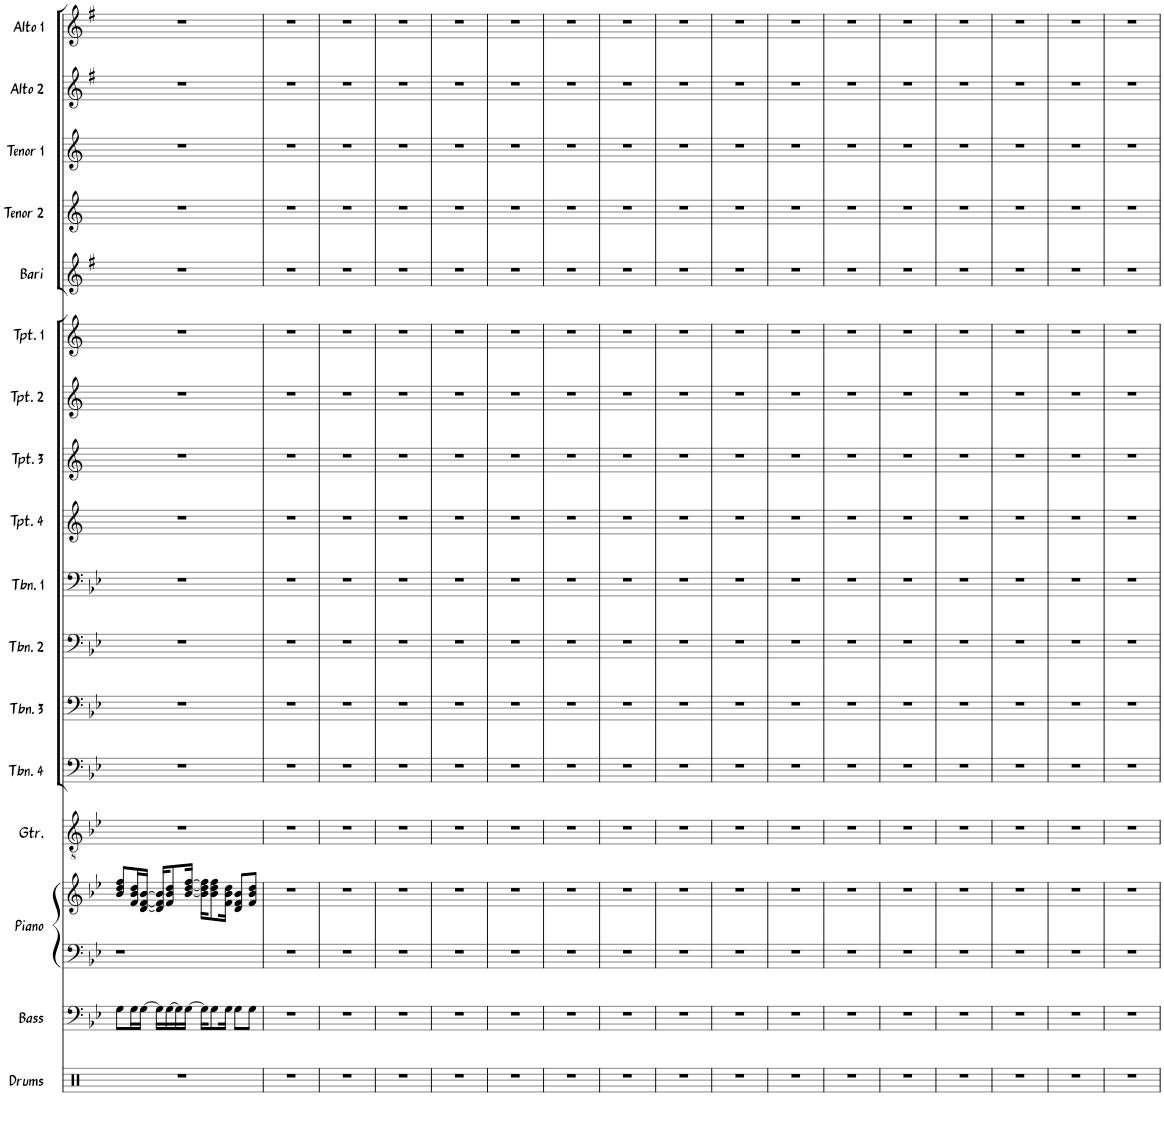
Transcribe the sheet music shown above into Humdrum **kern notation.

**kern	**kern	**kern	**kern	**kern	**kern	**kern	**kern	**kern	**kern	**kern	**kern	**kern	**kern	**kern	**kern	**kern	**kern
*part17	*part16	*part15	*part15	*part14	*part13	*part12	*part11	*part10	*part9	*part8	*part7	*part6	*part5	*part4	*part3	*part2	*part1
*staff18	*staff17	*staff16	*staff15	*staff14	*staff13	*staff12	*staff11	*staff10	*staff9	*staff8	*staff7	*staff6	*staff5	*staff4	*staff3	*staff2	*staff1
*I"Drums	*I"Bass	*I"Piano	*	*I"Guitar	*I"Trombone 4	*I"Trombone 3	*I"Trombone 2	*I"Trombone 1	*I"Trumpet 4	*I"Trumpet 3	*I"Trumpet 2	*I"Trumpet 1	*I"Baritone Sax	*I"Tenor Sax 2	*I"Tenor Sax 1	*I"Alto Sax 2	*I"Alto Sax 1
*I'Drums	*I'Bass	*I'Piano	*	*I'Gtr.	*I'Tbn. 4	*I'Tbn. 3	*I'Tbn. 2	*I'Tbn. 1	*I'Tpt. 4	*I'Tpt. 3	*I'Tpt. 2	*I'Tpt. 1	*I'Bari	*I'Tenor 2	*I'Tenor 1	*I'Alto 2	*I'Alto 1
!!LO:PB:g=z
*clefX	*clefF4	*clefF4	*clefG2	*clefGv2	*clefF4	*clefF4	*clefF4	*clefF4	*clefG2	*clefG2	*clefG2	*clefG2	*clefG2	*clefG2	*clefG2	*clefG2	*clefG2
*	*Trd7c12	*	*	*	*	*	*	*	*Trd1c2	*Trd1c2	*Trd1c2	*Trd1c2	*Trd12c21	*Trd8c14	*Trd8c14	*Trd5c9	*Trd5c9
*k[]	*k[b-e-]	*k[b-e-]	*k[b-e-]	*k[b-e-]	*k[b-e-]	*k[b-e-]	*k[b-e-]	*k[b-e-]	*k[]	*k[]	*k[]	*k[]	*k[f#]	*k[]	*k[]	*k[f#]	*k[f#]
*M4/4	*M4/4	*M4/4	*M4/4	*M4/4	*M4/4	*M4/4	*M4/4	*M4/4	*M4/4	*M4/4	*M4/4	*M4/4	*M4/4	*M4/4	*M4/4	*M4/4	*M4/4
=131	=131	=131	=131	=131	=131	=131	=131	=131	=131	=131	=131	=131	=131	=131	=131	=131	=131
1r	8G\L	1r	8b-/ 8dd/ 8ff/L	1r	1r	1r	1r	1r	1r	1r	1r	1r	1r	1r	1r	1r	1r
.	16G\L	.	16f/ 16b-/ 16dd/L	.	.	.	.	.	.	.	.	.	.	.	.	.	.
.	[16G\JJ	.	[16d/ [16f/ [16b-/JJ	.	.	.	.	.	.	.	.	.	.	.	.	.	.
.	16G\LL]	.	16d/] 16f/] 16b-/]KL	.	.	.	.	.	.	.	.	.	.	.	.	.	.
.	[16G\	.	8f/ 8b-/ 8dd/	.	.	.	.	.	.	.	.	.	.	.	.	.	.
.	16G\]	.	.	.	.	.	.	.	.	.	.	.	.	.	.	.	.
.	[16G\JJ	.	[16b-/ [16dd/ [16ff/Jk	.	.	.	.	.	.	.	.	.	.	.	.	.	.
.	16G\KL]	.	16b-\] 16dd\] 16ff\]KL	.	.	.	.	.	.	.	.	.	.	.	.	.	.
.	8G\	.	8b-\ 8dd\ 8ff\	.	.	.	.	.	.	.	.	.	.	.	.	.	.
.	16G\Jk	.	16f\ 16b-\ 16dd\Jk	.	.	.	.	.	.	.	.	.	.	.	.	.	.
.	8G\L	.	8d/ 8f/ 8b-/L	.	.	.	.	.	.	.	.	.	.	.	.	.	.
.	8G\J	.	8f/ 8b-/ 8dd/J	.	.	.	.	.	.	.	.	.	.	.	.	.	.
=132	=132	=132	=132	=132	=132	=132	=132	=132	=132	=132	=132	=132	=132	=132	=132	=132	=132
1r	1r	1r	1r	1r	1r	1r	1r	1r	1r	1r	1r	1r	1r	1r	1r	1r	1r
=133	=133	=133	=133	=133	=133	=133	=133	=133	=133	=133	=133	=133	=133	=133	=133	=133	=133
1r	1r	1r	1r	1r	1r	1r	1r	1r	1r	1r	1r	1r	1r	1r	1r	1r	1r
=134	=134	=134	=134	=134	=134	=134	=134	=134	=134	=134	=134	=134	=134	=134	=134	=134	=134
1r	1r	1r	1r	1r	1r	1r	1r	1r	1r	1r	1r	1r	1r	1r	1r	1r	1r
=135	=135	=135	=135	=135	=135	=135	=135	=135	=135	=135	=135	=135	=135	=135	=135	=135	=135
1r	1r	1r	1r	1r	1r	1r	1r	1r	1r	1r	1r	1r	1r	1r	1r	1r	1r
=136	=136	=136	=136	=136	=136	=136	=136	=136	=136	=136	=136	=136	=136	=136	=136	=136	=136
1r	1r	1r	1r	1r	1r	1r	1r	1r	1r	1r	1r	1r	1r	1r	1r	1r	1r
=137	=137	=137	=137	=137	=137	=137	=137	=137	=137	=137	=137	=137	=137	=137	=137	=137	=137
1r	1r	1r	1r	1r	1r	1r	1r	1r	1r	1r	1r	1r	1r	1r	1r	1r	1r
=138	=138	=138	=138	=138	=138	=138	=138	=138	=138	=138	=138	=138	=138	=138	=138	=138	=138
1r	1r	1r	1r	1r	1r	1r	1r	1r	1r	1r	1r	1r	1r	1r	1r	1r	1r
=139	=139	=139	=139	=139	=139	=139	=139	=139	=139	=139	=139	=139	=139	=139	=139	=139	=139
1r	1r	1r	1r	1r	1r	1r	1r	1r	1r	1r	1r	1r	1r	1r	1r	1r	1r
=140	=140	=140	=140	=140	=140	=140	=140	=140	=140	=140	=140	=140	=140	=140	=140	=140	=140
1r	1r	1r	1r	1r	1r	1r	1r	1r	1r	1r	1r	1r	1r	1r	1r	1r	1r
=141	=141	=141	=141	=141	=141	=141	=141	=141	=141	=141	=141	=141	=141	=141	=141	=141	=141
1r	1r	1r	1r	1r	1r	1r	1r	1r	1r	1r	1r	1r	1r	1r	1r	1r	1r
=142	=142	=142	=142	=142	=142	=142	=142	=142	=142	=142	=142	=142	=142	=142	=142	=142	=142
1r	1r	1r	1r	1r	1r	1r	1r	1r	1r	1r	1r	1r	1r	1r	1r	1r	1r
=143	=143	=143	=143	=143	=143	=143	=143	=143	=143	=143	=143	=143	=143	=143	=143	=143	=143
1r	1r	1r	1r	1r	1r	1r	1r	1r	1r	1r	1r	1r	1r	1r	1r	1r	1r
=144	=144	=144	=144	=144	=144	=144	=144	=144	=144	=144	=144	=144	=144	=144	=144	=144	=144
1r	1r	1r	1r	1r	1r	1r	1r	1r	1r	1r	1r	1r	1r	1r	1r	1r	1r
=145	=145	=145	=145	=145	=145	=145	=145	=145	=145	=145	=145	=145	=145	=145	=145	=145	=145
1r	1r	1r	1r	1r	1r	1r	1r	1r	1r	1r	1r	1r	1r	1r	1r	1r	1r
=146	=146	=146	=146	=146	=146	=146	=146	=146	=146	=146	=146	=146	=146	=146	=146	=146	=146
1r	1r	1r	1r	1r	1r	1r	1r	1r	1r	1r	1r	1r	1r	1r	1r	1r	1r
=147	=147	=147	=147	=147	=147	=147	=147	=147	=147	=147	=147	=147	=147	=147	=147	=147	=147
1r	1r	1r	1r	1r	1r	1r	1r	1r	1r	1r	1r	1r	1r	1r	1r	1r	1r
=	=	=	=	=	=	=	=	=	=	=	=	=	=	=	=	=	=
*-	*-	*-	*-	*-	*-	*-	*-	*-	*-	*-	*-	*-	*-	*-	*-	*-	*-
